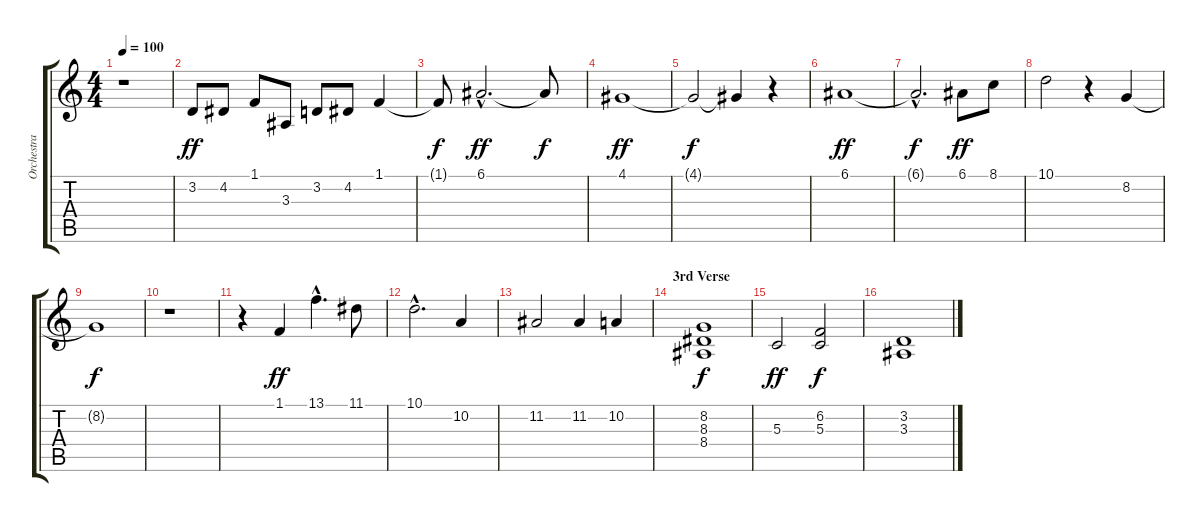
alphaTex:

\track ("Orchestra" "Orchestra") {instrument stringensemble1}
\staff {score tabs}
\tuning (E4 B3 G3 D3 A2 E2) {hide}
\ts (4 4)
\tempo 100
\clef g2
\ks c
r.1{dy ff} |
3.2.8 4.2.8 1.1.8 3.3.8 3.2.8 4.2.8 1.1.4 |
1.1{t}.8{dy f} 6.1{hac}.2{d dy ff} 6.1{t}.8{dy f} |
4.1.1{dy ff} |
4.1{t}.2{dy f} 4.1{t}.4 r.4 |
6.1.1{dy ff} |
6.1{hac t}.2{d dy f} 6.1.8{dy ff} 8.1.8 |
10.1.2 r.4 8.2.4 |
8.2{t}.1{dy f} |
r.1 |
r.4 1.1.4{dy ff} 13.1{hac}.4{d} 11.1.8 |
10.1{hac}.2{d} 10.2.4 |
11.2.2 11.2.4 10.2.4 |
\section ("" "3rd Verse")
(8.2 8.3 8.4).1{dy f} |
5.3.2{dy ff} (6.2 5.3).2{dy f} |
(3.2 3.3).1
